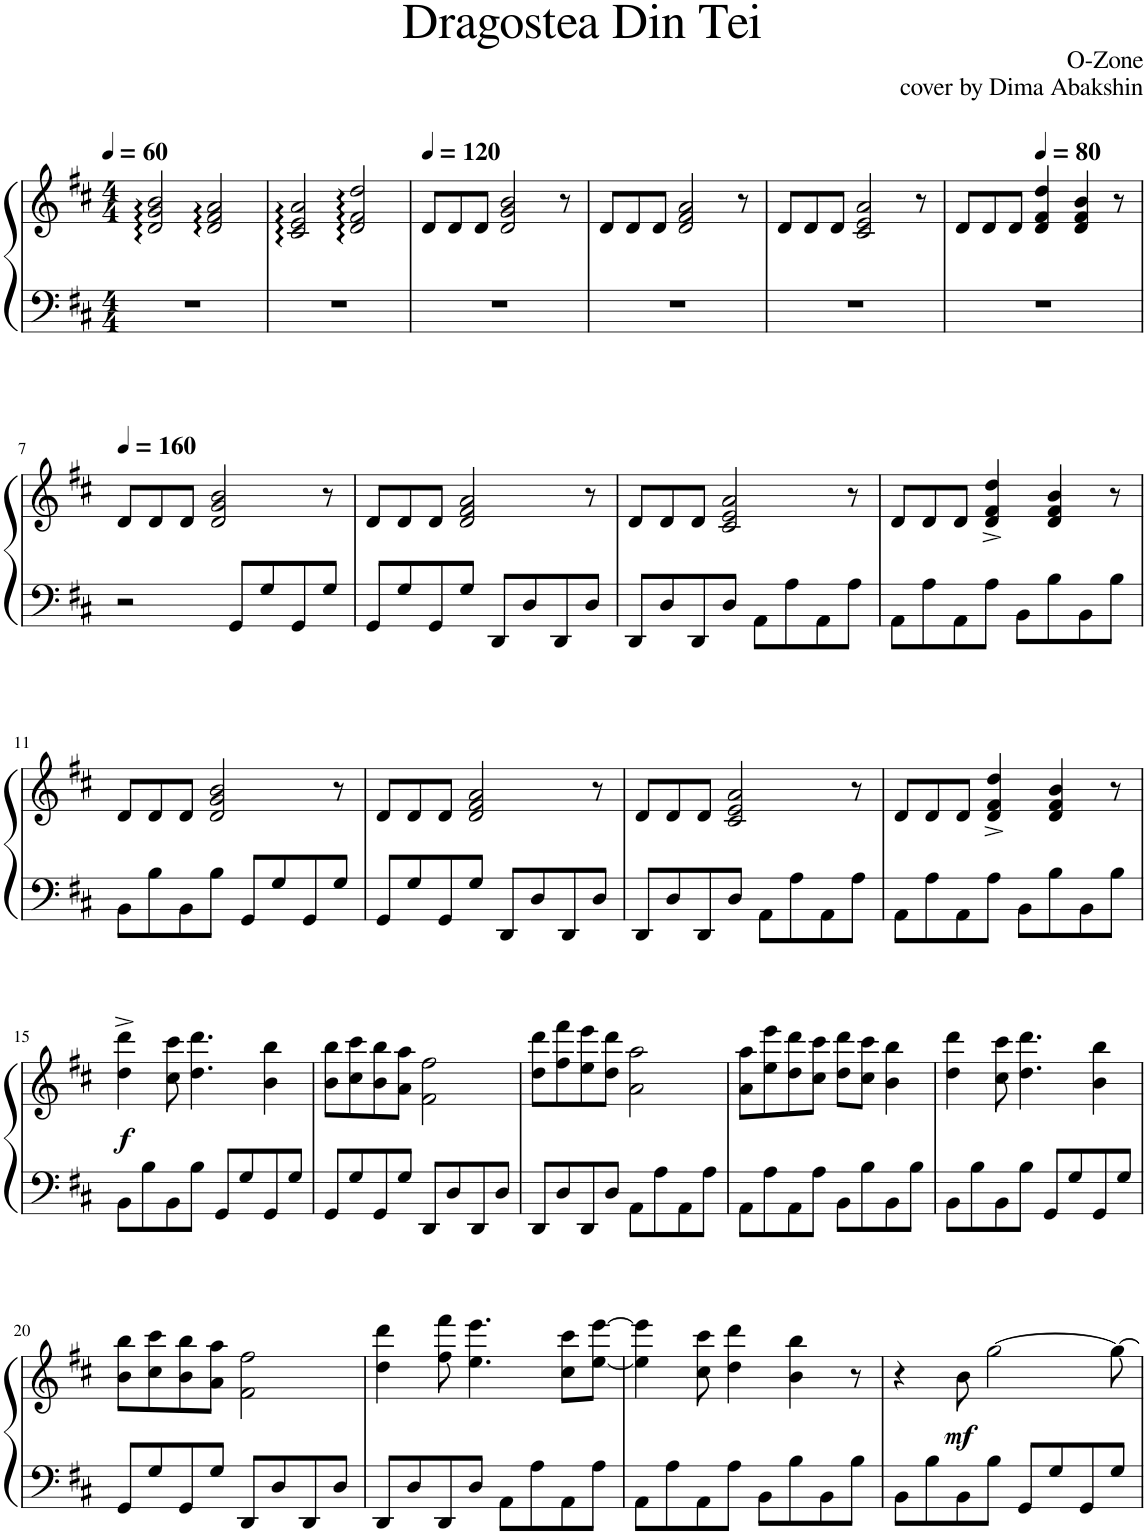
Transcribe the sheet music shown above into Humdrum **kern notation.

**kern	**kern	**dynam
*part1	*part1	*part1
*staff2	*staff1	*staff1/2
*I"Piano	*	*
*I'Pno.	*	*
*clefF4	*clefG2	*
*k[f#c#]	*k[f#c#]	*
*M4/4	*M4/4	*
*MM60	*MM60	*
=1	=1	=1
1r	2d/:: 2g/:: 2b/::	.
.	2d/:: 2f#/:: 2a/::	.
=2	=2	=2
1r	2c#/:: 2e/:: 2a/::	.
.	2d/:: 2f#/:: 2dd/::	.
=3	=3	=3
*	*MM120	*
1r	8d/L	.
.	8d/	.
.	8d/J	.
.	2d/ 2g/ 2b/	.
.	8r	.
=4	=4	=4
1r	8d/L	.
.	8d/	.
.	8d/J	.
.	2d/ 2f#/ 2a/	.
.	8r	.
=5	=5	=5
1r	8d/L	.
.	8d/	.
.	8d/J	.
.	2c#/ 2e/ 2a/	.
.	8r	.
=6	=6	=6
1r	8d/L	.
.	8d/	.
.	8d/J	.
*	*MM80	*
.	4d/ 4f#/ 4dd/	.
.	4d/ 4f#/ 4b/	.
.	8r	.
!!LO:LB:g=z
=7	=7	=7
*	*MM160	*
2r	8d/L	.
.	8d/	.
.	8d/J	.
.	2d/ 2g/ 2b/	.
8GG/L	.	.
8G/	.	.
8GG/	.	.
8G/J	8r	.
=8	=8	=8
8GG/L	8d/L	.
8G/	8d/	.
8GG/	8d/J	.
8G/J	2d/ 2f#/ 2a/	.
8DD/L	.	.
8D/	.	.
8DD/	.	.
8D/J	8r	.
=9	=9	=9
8DD/L	8d/L	.
8D/	8d/	.
8DD/	8d/J	.
8D/J	2c#/ 2e/ 2a/	.
8AA\L	.	.
8A\	.	.
8AA\	.	.
8A\J	8r	.
=10	=10	=10
8AA\L	8d/L	.
8A\	8d/	.
8AA\	8d/J	.
8A\J	4d/^ 4f#/^ 4dd/^	.
8BB\L	.	.
8B\	4d/ 4f#/ 4b/	.
8BB\	.	.
8B\J	8r	.
!!LO:LB:g=z
=11	=11	=11
8BB\L	8d/L	.
8B\	8d/	.
8BB\	8d/J	.
8B\J	2d/ 2g/ 2b/	.
8GG/L	.	.
8G/	.	.
8GG/	.	.
8G/J	8r	.
=12	=12	=12
8GG/L	8d/L	.
8G/	8d/	.
8GG/	8d/J	.
8G/J	2d/ 2f#/ 2a/	.
8DD/L	.	.
8D/	.	.
8DD/	.	.
8D/J	8r	.
=13	=13	=13
8DD/L	8d/L	.
8D/	8d/	.
8DD/	8d/J	.
8D/J	2c#/ 2e/ 2a/	.
8AA\L	.	.
8A\	.	.
8AA\	.	.
8A\J	8r	.
=14	=14	=14
8AA\L	8d/L	.
8A\	8d/	.
8AA\	8d/J	.
8A\J	4d/^ 4f#/^ 4dd/^	.
8BB\L	.	.
8B\	4d/ 4f#/ 4b/	.
8BB\	.	.
8B\J	8r	.
!!LO:LB:g=z
=15	=15	=15
!	!	!LO:DY:b
8BB\L	4dd\^ 4ddd\^	f
8B\	.	.
8BB\	8cc#\ 8ccc#\	.
8B\J	4.dd\ 4.ddd\	.
8GG/L	.	.
8G/	.	.
8GG/	4b\ 4bb\	.
8G/J	.	.
=16	=16	=16
8GG/L	8b\ 8bb\L	.
8G/	8cc#\ 8ccc#\	.
8GG/	8b\ 8bb\	.
8G/J	8a\ 8aa\J	.
8DD/L	2f#\ 2ff#\	.
8D/	.	.
8DD/	.	.
8D/J	.	.
=17	=17	=17
8DD/L	8dd\ 8ddd\L	.
8D/	8ff#\ 8fff#\	.
8DD/	8ee\ 8eee\	.
8D/J	8dd\ 8ddd\J	.
8AA\L	2a\ 2aa\	.
8A\	.	.
8AA\	.	.
8A\J	.	.
=18	=18	=18
8AA\L	8a\ 8aa\L	.
8A\	8ee\ 8eee\	.
8AA\	8dd\ 8ddd\	.
8A\J	8cc#\ 8ccc#\J	.
8BB\L	8dd\ 8ddd\L	.
8B\	8cc#\ 8ccc#\J	.
8BB\	4b\ 4bb\	.
8B\J	.	.
=19	=19	=19
8BB\L	4dd\ 4ddd\	.
8B\	.	.
8BB\	8cc#\ 8ccc#\	.
8B\J	4.dd\ 4.ddd\	.
8GG/L	.	.
8G/	.	.
8GG/	4b\ 4bb\	.
8G/J	.	.
!!LO:LB:g=z
=20	=20	=20
8GG/L	8b\ 8bb\L	.
8G/	8cc#\ 8ccc#\	.
8GG/	8b\ 8bb\	.
8G/J	8a\ 8aa\J	.
8DD/L	2f#\ 2ff#\	.
8D/	.	.
8DD/	.	.
8D/J	.	.
=21	=21	=21
8DD/L	4dd\ 4ddd\	.
8D/	.	.
8DD/	8ff#\ 8fff#\	.
8D/J	4.ee\ 4.eee\	.
8AA\L	.	.
8A\	.	.
8AA\	8cc#\ 8ccc#\L	.
8A\J	[8ee\ [8eee\J	.
=22	=22	=22
8AA\L	4ee\] 4eee\]	.
8A\	.	.
8AA\	8cc#\ 8ccc#\	.
8A\J	4dd\ 4ddd\	.
8BB\L	.	.
8B\	4b\ 4bb\	.
8BB\	.	.
8B\J	8r	.
=23	=23	=23
8BB\L	4r	.
8B\	.	.
!	!	!LO:DY:b
8BB\	8b\	mf
8B\J	[2gg\	.
8GG/L	.	.
8G/	.	.
8GG/	.	.
8G/J	8gg\_	.
=	=	=
*-	*-	*-
